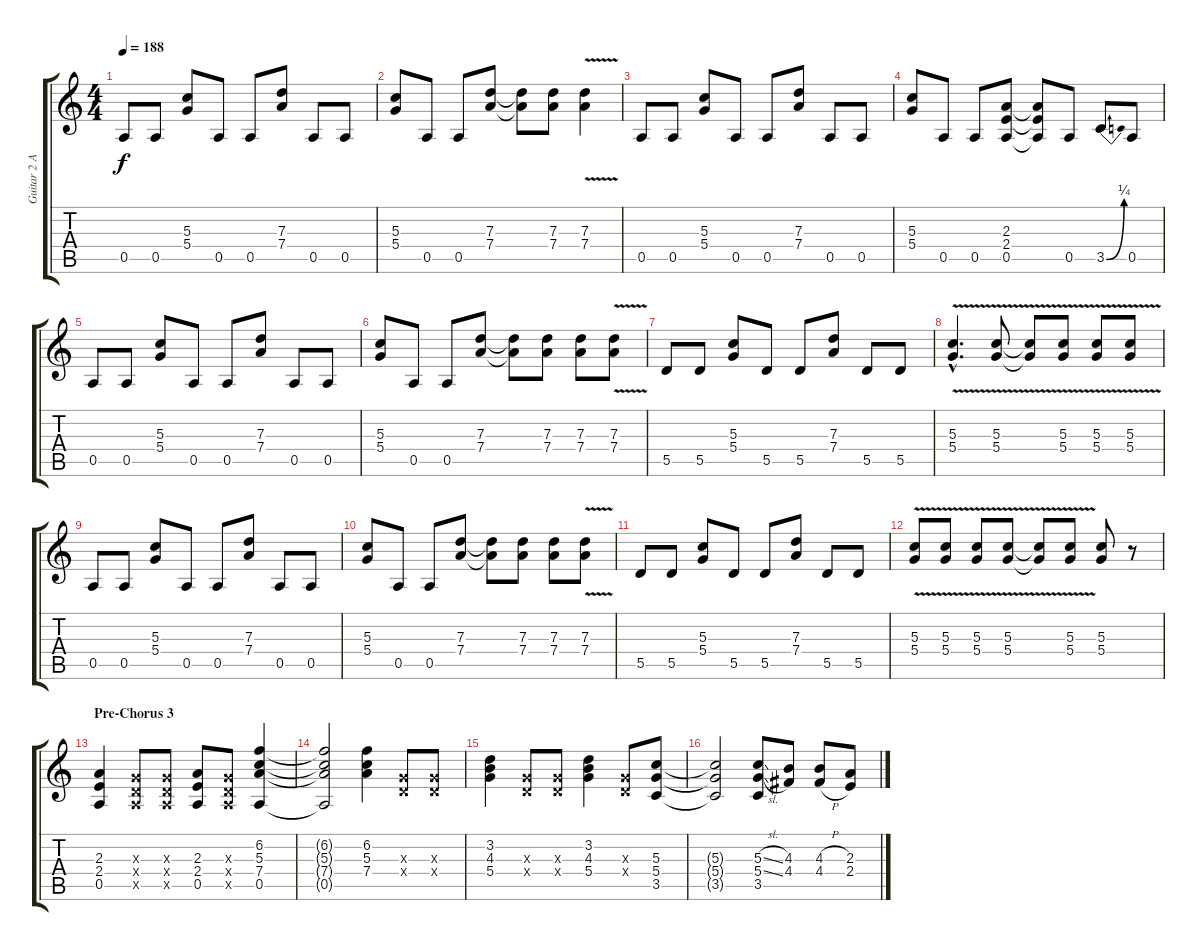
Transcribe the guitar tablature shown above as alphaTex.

\track ("Guitar 2 Adrian Smith" "Guitar 2 A") {instrument distortionguitar}
\staff {score tabs}
\tuning (E4 B3 G3 D3 A2 E2) {hide}
\ts (4 4)
\tempo 188
\clef g2
\ks c
0.5.8{dy f} 0.5.8 (5.3 5.4).8 0.5.8 0.5.8 (7.3 7.4).8 0.5.8 0.5.8 |
(5.3 5.4).8 0.5.8 0.5.8 (7.3 7.4).8 (7.3{t} 7.4{t}).8 (7.3 7.4).8 (7.3{v} 7.4{v}).4 |
0.5.8 0.5.8 (5.3 5.4).8 0.5.8 0.5.8 (7.3 7.4).8 0.5.8 0.5.8 |
(5.3 5.4).8 0.5.8 0.5.8 (2.3 2.4 0.5).8 (2.3{t} 2.4{t} 0.5{t}).8 0.5.8 3.5{be (bend 0 0 60 1)}.8 0.5.8 |
0.5.8 0.5.8 (5.3 5.4).8 0.5.8 0.5.8 (7.3 7.4).8 0.5.8 0.5.8 |
(5.3 5.4).8 0.5.8 0.5.8 (7.3 7.4).8 (7.3{t} 7.4{t}).8 (7.3 7.4).8 (7.3 7.4).8 (7.3{v} 7.4{v}).8 |
5.5.8 5.5.8 (5.3 5.4).8 5.5.8 5.5.8 (7.3 7.4).8 5.5.8 5.5.8 |
(5.3{v hac} 5.4{v hac}).4{d} (5.3{v} 5.4{v}).8 (5.3{t} 5.4{t}).8 (5.3{v} 5.4{v}).8 (5.3{v} 5.4{v}).8 (5.3{v} 5.4{v}).8 |
0.5.8 0.5.8 (5.3 5.4).8 0.5.8 0.5.8 (7.3 7.4).8 0.5.8 0.5.8 |
(5.3 5.4).8 0.5.8 0.5.8 (7.3 7.4).8 (7.3{t} 7.4{t}).8 (7.3 7.4).8 (7.3 7.4).8 (7.3{v} 7.4{v}).8 |
5.5.8 5.5.8 (5.3 5.4).8 5.5.8 5.5.8 (7.3 7.4).8 5.5.8 5.5.8 |
(5.3{v} 5.4{v}).8 (5.3{v} 5.4{v}).8 (5.3{v} 5.4{v}).8 (5.3{v} 5.4{v}).8 (5.3{t} 5.4{t}).8 (5.3{v} 5.4{v}).8 (5.3 5.4).8 r.8 |
\section ("" "Pre-Chorus 3")
(2.3 2.4 0.5).4 (0.3{x} 0.4{x} 0.5{x}).8 (0.3{x} 0.4{x} 0.5{x}).8 (2.3 2.4 0.5).8 (0.3{x} 0.4{x} 0.5{x}).8 (6.2 5.3 7.4 0.5).4 |
(6.2{t} 5.3{t} 7.4{t} 0.5{t}).2 (6.2 5.3 7.4).4 (0.3{x} 0.4{x}).8 (0.3{x} 0.4{x}).8 |
(3.2 4.3 5.4).4 (0.3{x} 0.4{x}).8 (0.3{x} 0.4{x}).8 (3.2 4.3 5.4).4 (0.3{x} 0.4{x}).8 (5.3 5.4 3.5).8 |
(5.3{t} 5.4{t} 3.5{t}).2 (5.3{sl} 5.4{sl} 3.5).8 (4.3 4.4).8 (4.3{h} 4.4{h}).8 (2.3 2.4).8
